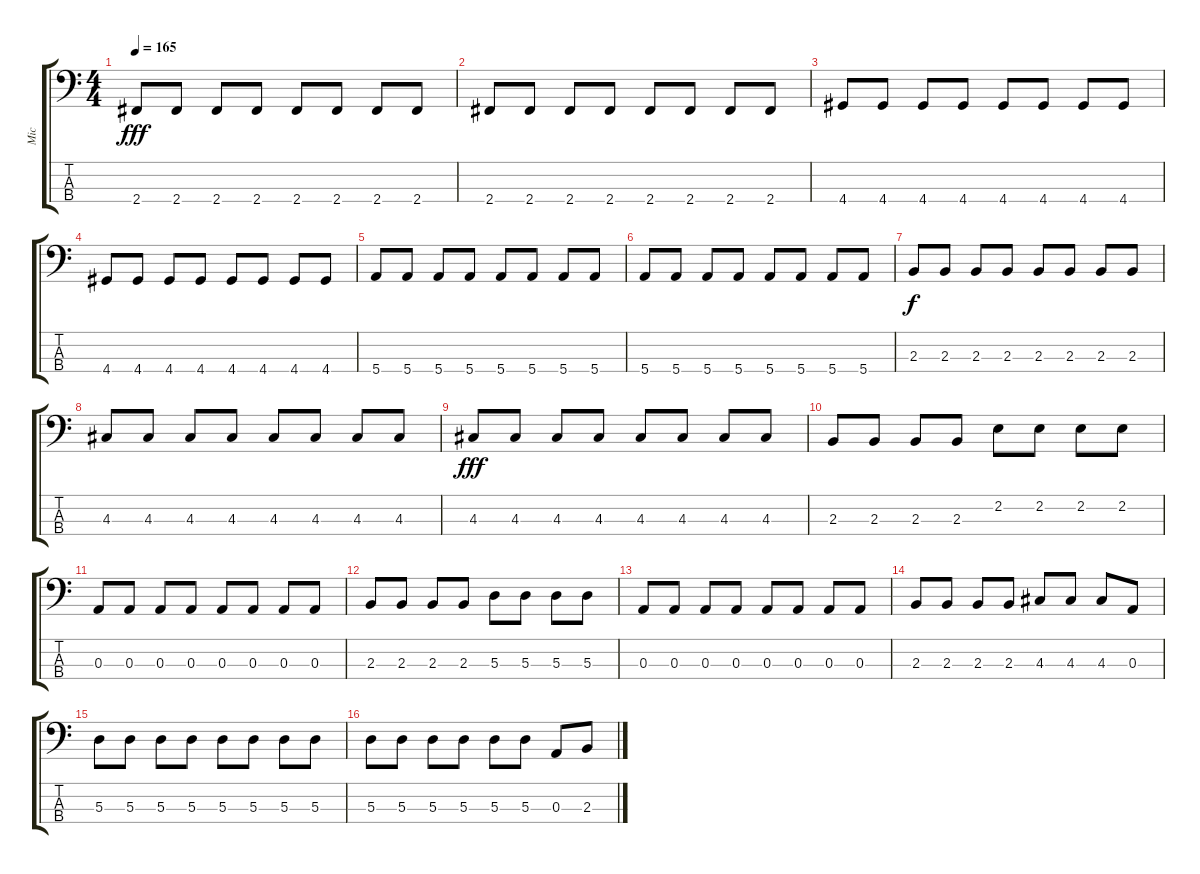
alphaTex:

\track ("Mic" "Mic") {instrument electricbassfinger}
\staff {score tabs}
\tuning (G2 D2 A1 E1) {hide}
\ts (4 4)
\tempo 165
\clef f4
\ks c
2.4.8{dy fff} 2.4.8 2.4.8 2.4.8 2.4.8 2.4.8 2.4.8 2.4.8 |
2.4.8 2.4.8 2.4.8 2.4.8 2.4.8 2.4.8 2.4.8 2.4.8 |
4.4.8 4.4.8 4.4.8 4.4.8 4.4.8 4.4.8 4.4.8 4.4.8 |
4.4.8 4.4.8 4.4.8 4.4.8 4.4.8 4.4.8 4.4.8 4.4.8 |
5.4.8 5.4.8 5.4.8 5.4.8 5.4.8 5.4.8 5.4.8 5.4.8 |
5.4.8 5.4.8 5.4.8 5.4.8 5.4.8 5.4.8 5.4.8 5.4.8 |
2.3.8{dy f} 2.3.8 2.3.8 2.3.8 2.3.8 2.3.8 2.3.8 2.3.8 |
4.3.8 4.3.8 4.3.8 4.3.8 4.3.8 4.3.8 4.3.8 4.3.8 |
4.3.8{dy fff} 4.3.8 4.3.8 4.3.8 4.3.8 4.3.8 4.3.8 4.3.8 |
2.3.8 2.3.8 2.3.8 2.3.8 2.2.8 2.2.8 2.2.8 2.2.8 |
0.3.8 0.3.8 0.3.8 0.3.8 0.3.8 0.3.8 0.3.8 0.3.8 |
2.3.8 2.3.8 2.3.8 2.3.8 5.3.8 5.3.8 5.3.8 5.3.8 |
0.3.8 0.3.8 0.3.8 0.3.8 0.3.8 0.3.8 0.3.8 0.3.8 |
2.3.8 2.3.8 2.3.8 2.3.8 4.3.8 4.3.8 4.3.8 0.3.8 |
5.3.8 5.3.8 5.3.8 5.3.8 5.3.8 5.3.8 5.3.8 5.3.8 |
5.3.8 5.3.8 5.3.8 5.3.8 5.3.8 5.3.8 0.3.8 2.3.8
